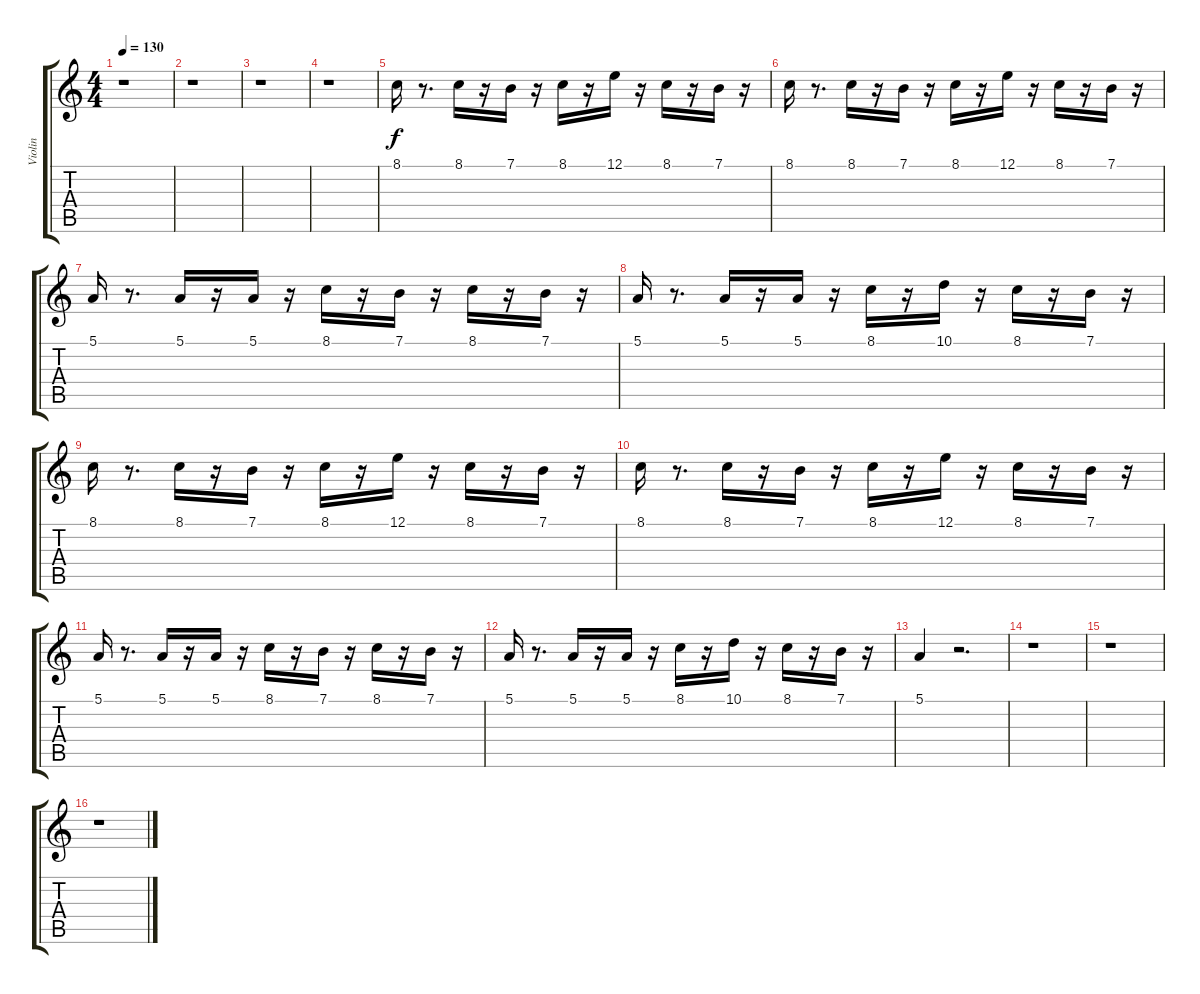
\track ("Violin" "Violin") {instrument violin}
\staff {score tabs}
\tuning (E4 B3 G3 D3 A2 E2) {hide}
\ts (4 4)
\tempo 130
\clef g2
\ks c
r.1{dy f} |
r.1 |
r.1 |
r.1 |
8.1.16 r.8{d} 8.1.16 r.16 7.1.16 r.16 8.1.16 r.16 12.1.16 r.16 8.1.16 r.16 7.1.16 r.16 |
8.1.16 r.8{d} 8.1.16 r.16 7.1.16 r.16 8.1.16 r.16 12.1.16 r.16 8.1.16 r.16 7.1.16 r.16 |
5.1.16 r.8{d} 5.1.16 r.16 5.1.16 r.16 8.1.16 r.16 7.1.16 r.16 8.1.16 r.16 7.1.16 r.16 |
5.1.16 r.8{d} 5.1.16 r.16 5.1.16 r.16 8.1.16 r.16 10.1.16 r.16 8.1.16 r.16 7.1.16 r.16 |
8.1.16 r.8{d} 8.1.16 r.16 7.1.16 r.16 8.1.16 r.16 12.1.16 r.16 8.1.16 r.16 7.1.16 r.16 |
8.1.16 r.8{d} 8.1.16 r.16 7.1.16 r.16 8.1.16 r.16 12.1.16 r.16 8.1.16 r.16 7.1.16 r.16 |
5.1.16 r.8{d} 5.1.16 r.16 5.1.16 r.16 8.1.16 r.16 7.1.16 r.16 8.1.16 r.16 7.1.16 r.16 |
5.1.16 r.8{d} 5.1.16 r.16 5.1.16 r.16 8.1.16 r.16 10.1.16 r.16 8.1.16 r.16 7.1.16 r.16 |
5.1.4 r.2{d} |
r.1 |
r.1 |
r.1
